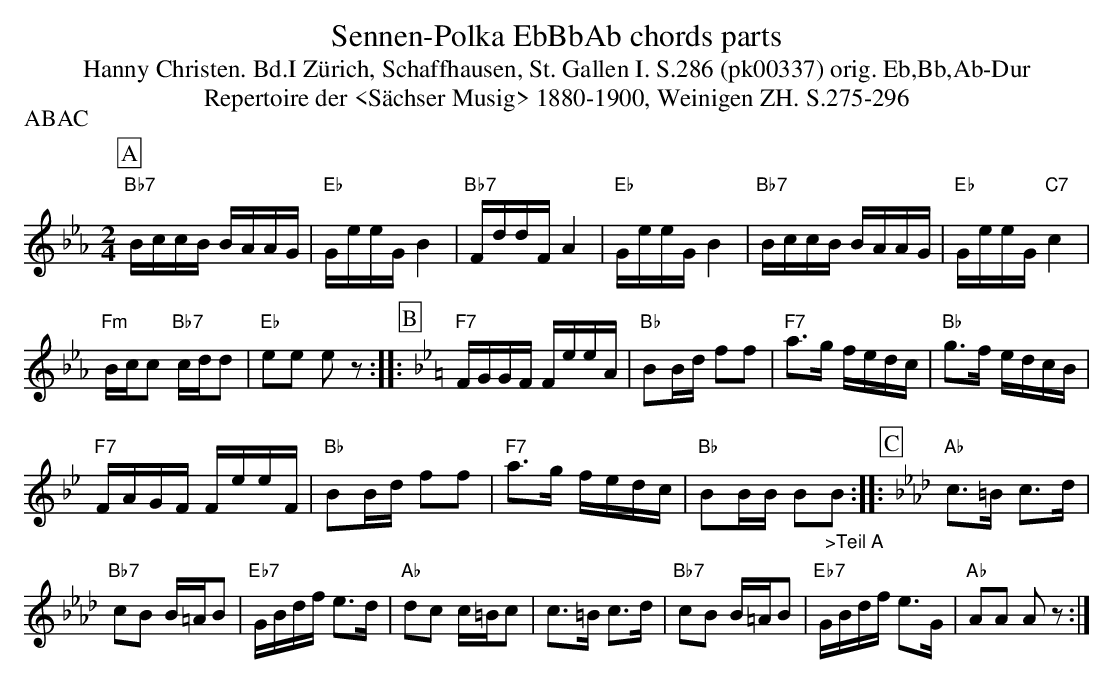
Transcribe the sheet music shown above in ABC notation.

X:1
T: Sennen-Polka EbBbAb chords parts
T:Hanny Christen. Bd.I Zürich, Schaffhausen, St. Gallen I. S.286 (pk00337) orig. Eb,Bb,Ab-Dur
T: Repertoire der <S\"achser Musig> 1880-1900, Weinigen ZH. S.275-296
P:ABAC
M:2/4
L:1/16
K:Eb %%MIDI gchordon
[P:A] "Bb7"BccB BAAG | "Eb"GeeGB4 | "Bb7"FddFA4 | "Eb"GeeGB4 | "Bb7"BccB BAAG | "Eb"GeeG"C7"c4 |
"Fm"Bcc2 "Bb7"cdd2 | "Eb"e2e2 e2z2 :: [P:B] [K:Bb] "F7"FGGF FeeA | "Bb"B2Bd f2f2 | "F7"a3g fedc | "Bb"g3f edcB |
"F7"FAGF FeeF | "Bb"B2Bd f2f2 | "F7"a3g fedc | "Bb"B2BB B2"_>Teil A"B2 :: [P:C] [K:Ab]"Ab"c3=B c3d |
"Bb7"c2B2 B=AB2 | "Eb7"GBdf e3d | "Ab"d2c2 c=Bc2 | c3=B c3d | "Bb7"c2B2 B=AB2 | "Eb7"GBdf e3G | "Ab"A2A2 A2z2 :|
